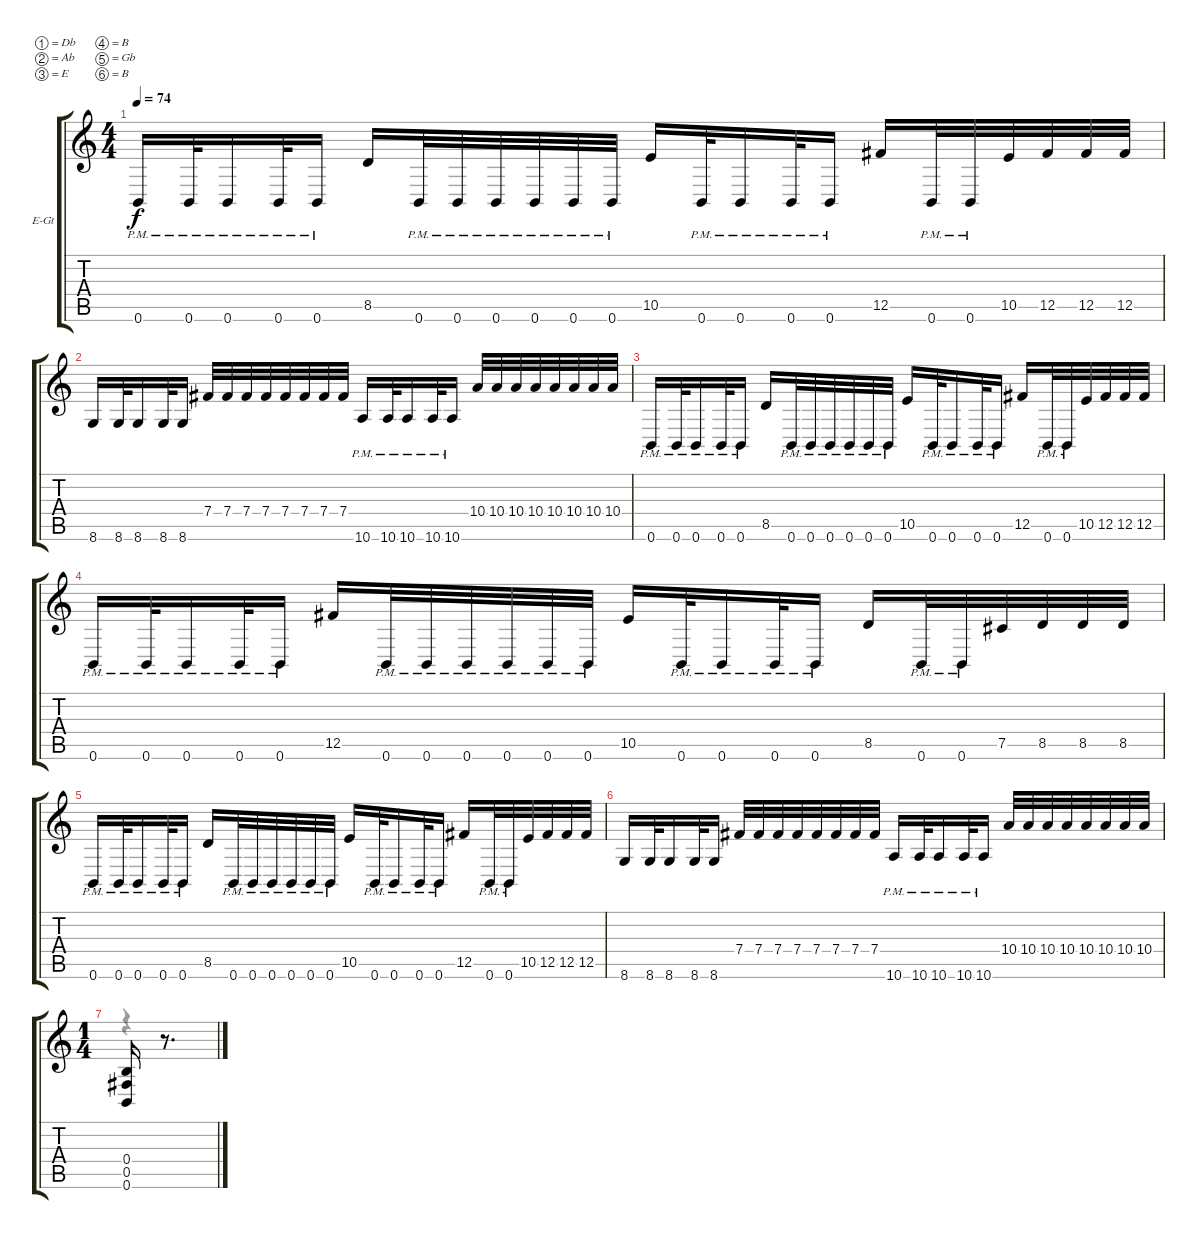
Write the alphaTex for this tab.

\bracketExtendMode groupsimilarinstruments
\firstSystemTrackNameOrientation horizontal
\otherSystemsTrackNameOrientation horizontal
\track ("Ben Orum (Guitar)" "E-Gt") {instrument distortionguitar}
\staff {score tabs}
\tuning (Db4 Ab3 E3 B2 Gb2 B1)
\voice
\ts (4 4)
\tempo 74
\clef g2
\ks c
0.6{pm}.16{dy f} 0.6{pm}.32 0.6{pm}.16 0.6{pm}.32 0.6{pm}.16 8.5.16 0.6{pm}.32 0.6{pm}.32 0.6{pm}.32 0.6{pm}.32 0.6{pm}.32 0.6{pm}.32 10.5.16 0.6{pm}.32 0.6{pm}.16 0.6{pm}.32 0.6{pm}.16 12.5.16 0.6{pm}.32 0.6{pm}.32 10.5.32 12.5.32 12.5.32 12.5.32 |
8.6.16 8.6.32 8.6.16 8.6.32 8.6.16 7.4.32 7.4.32 7.4.32 7.4.32 7.4.32 7.4.32 7.4.32 7.4.32 10.6{pm}.16 10.6{pm}.32 10.6{pm}.16 10.6{pm}.32 10.6{pm}.16 10.4.32 10.4.32 10.4.32 10.4.32 10.4.32 10.4.32 10.4.32 10.4.32 |
0.6{pm}.16 0.6{pm}.32 0.6{pm}.16 0.6{pm}.32 0.6{pm}.16 8.5.16 0.6{pm}.32 0.6{pm}.32 0.6{pm}.32 0.6{pm}.32 0.6{pm}.32 0.6{pm}.32 10.5.16 0.6{pm}.32 0.6{pm}.16 0.6{pm}.32 0.6{pm}.16 12.5.16 0.6{pm}.32 0.6{pm}.32 10.5.32 12.5.32 12.5.32 12.5.32 |
0.6{pm}.16 0.6{pm}.32 0.6{pm}.16 0.6{pm}.32 0.6{pm}.16 12.5.16 0.6{pm}.32 0.6{pm}.32 0.6{pm}.32 0.6{pm}.32 0.6{pm}.32 0.6{pm}.32 10.5.16 0.6{pm}.32 0.6{pm}.16 0.6{pm}.32 0.6{pm}.16 8.5.16 0.6{pm}.32 0.6{pm}.32 7.5.32 8.5.32 8.5.32 8.5.32 |
0.6{pm}.16 0.6{pm}.32 0.6{pm}.16 0.6{pm}.32 0.6{pm}.16 8.5.16 0.6{pm}.32 0.6{pm}.32 0.6{pm}.32 0.6{pm}.32 0.6{pm}.32 0.6{pm}.32 10.5.16 0.6{pm}.32 0.6{pm}.16 0.6{pm}.32 0.6{pm}.16 12.5.16 0.6{pm}.32 0.6{pm}.32 10.5.32 12.5.32 12.5.32 12.5.32 |
8.6.16 8.6.32 8.6.16 8.6.32 8.6.16 7.4.32 7.4.32 7.4.32 7.4.32 7.4.32 7.4.32 7.4.32 7.4.32 10.6{pm}.16 10.6{pm}.32 10.6{pm}.16 10.6{pm}.32 10.6{pm}.16 10.4.32 10.4.32 10.4.32 10.4.32 10.4.32 10.4.32 10.4.32 10.4.32 |
\ts (1 4)
\beaming (8 2)
(0.4 0.5 0.6).16 r.8{d}
\voice
\clef g2
\ottava regular
\simile none
\ks c
|
|
|
|
|
|
r.4{dy mf}
